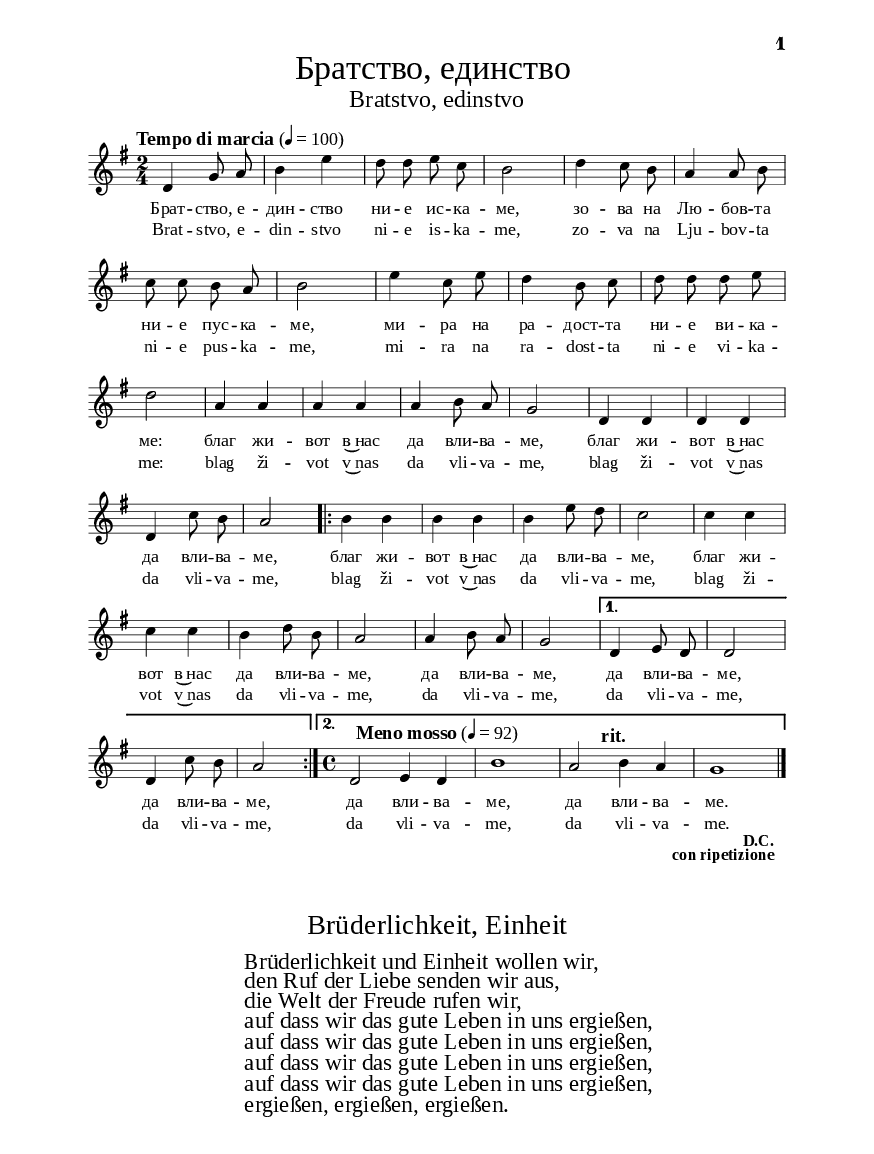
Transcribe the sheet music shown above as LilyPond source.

\version "2.24.4"

% include paper part and global functions
\include "include/globals.ily"

\bookpart {
  \label #'ref020
  \tocItem \markup "Братство, единство – Bratstvo, edinstvo"
  \include "include/bookpart-paper.ily"
  \score {
    \include "include/score-layout.ily"

    \new Voice \absolute {
      \clef treble
      \key g \major
      \time 2/4
      \tempoFunc "Tempo di marcia" 4 "100"
      \autoBeamOff

      d'4 g'8 a'8 | b'4 e''4 | d''8 d''8 e''8 c''8 | b'2| d''4 c''8 b'8 |
      a'4 a'8 b'8 | \break c''8 c''8 b'8  a'8| b'2 | e''4 c''8 e''8 | d''4 b'8 c''8 |
      d''8 d''8 d''8 e''8 | \break d''2 | a'4 a'4 | a'4 a'4 | a'4 b'8 a'8 | g'2 |
      d'4 d'4 | d'4 d'4 | \break d'4 c''8 b'8 | a'2 \repeat volta 2 {
        b'4 b'4 | b'4 b'4 |
        b'4 e''8 d''8 | c''2 | c''4 c''4| \break c''4 c''4| b'4 d''8 b'8 |a'2 |
        a'4 b'8 a'8 | g'2|
      }
      \alternative {
        { d'4 e'8 d'8 | d'2 | \break d'4 c''8 b'8| a'2 }
        {
          \override Score.MetronomeMark.outside-staff-priority = #99
          \override Score.MetronomeMark.X-extent=#'(-4.5 . 0)
          \time 4/4
          \tempoFunc "Meno mosso" 4 "92"
          d'2 e'4 d'4 | b'1 | \tempo "rit." a'2 b'4 a'4 | g'1| \bar "|." \break
        }
      }
    }

   \addlyrics {
      Брат -- ство, е -- дин -- ство ни -- е ис -- ка -- ме,
      зо -- ва на Лю -- бов -- та ни -- е пус -- ка -- ме, ми -- ра на ра -- дост -- та
      ни -- е ви -- ка -- ме: благ жи -- вот в~нас да вли -- ва -- ме,
      благ жи -- вот в~нас да вли -- ва -- ме, благ жи -- вот в~нас
      да вли -- ва -- ме, благ жи -- вот в~нас да вли -- ва -- ме,
      да вли -- ва -- ме, да вли -- ва -- ме, да вли -- ва -- ме,
      да вли -- ва -- ме, да вли -- ва -- ме.
    }

  \addlyrics {
      Brat -- stvo, e -- din -- stvo ni -- e is -- ka -- me,
      zo -- va na Lju -- bov -- ta ni -- e pus -- ka -- me, mi -- ra na ra -- dost -- ta
      ni -- e vi -- ka -- me: blag ži -- vot v~nas da vli -- va -- me,
      blag ži -- vot v~nas da vli -- va -- me, blag ži -- vot v~nas
      da vli -- va -- me, blag ži -- vot v~nas da vli -- va -- me,
      da vli -- va -- me, da vli -- va -- me, da vli -- va -- me,
      da vli -- va -- me, da vli -- va -- me.
    }
    \header {
      title = \titleFunc "Братство, единство " "Bratstvo, edinstvo"
    }

    \midi{}

  } % score
  \markup \dc-two "D.C." "con ripetizione"


  \markup \vspace #2
  % include foreign translation(s) of the song
  \version "2.24.4"

\markup \fill-line { \fontsize #deTitleFontSize "Brüderlichkeit, Einheit" }
\markup \null
\markup \null
 \markup \abs-fontsize #11 {
  \fill-line {
   \override #`(baseline-skip . ,deCoupletBaselineSkip)
  \column {
    \line {  "   " Brüderlichkeit und Einheit wollen wir, }
    \line {   "   "den Ruf der Liebe senden wir aus, }
    \line {   "   " die Welt der Freude rufen wir, }
    \line { "   " auf dass wir das gute Leben in uns ergießen,}
    \line {   "   " auf dass wir das gute Leben in uns ergießen, }
    \line {   "   " auf dass wir das gute Leben in uns ergießen, }
    \line {   "   " auf dass wir das gute Leben in uns ergießen,  }
    \line {   "   " ergießen, ergießen, ergießen. }
  }
  }
}


} % bookpart
